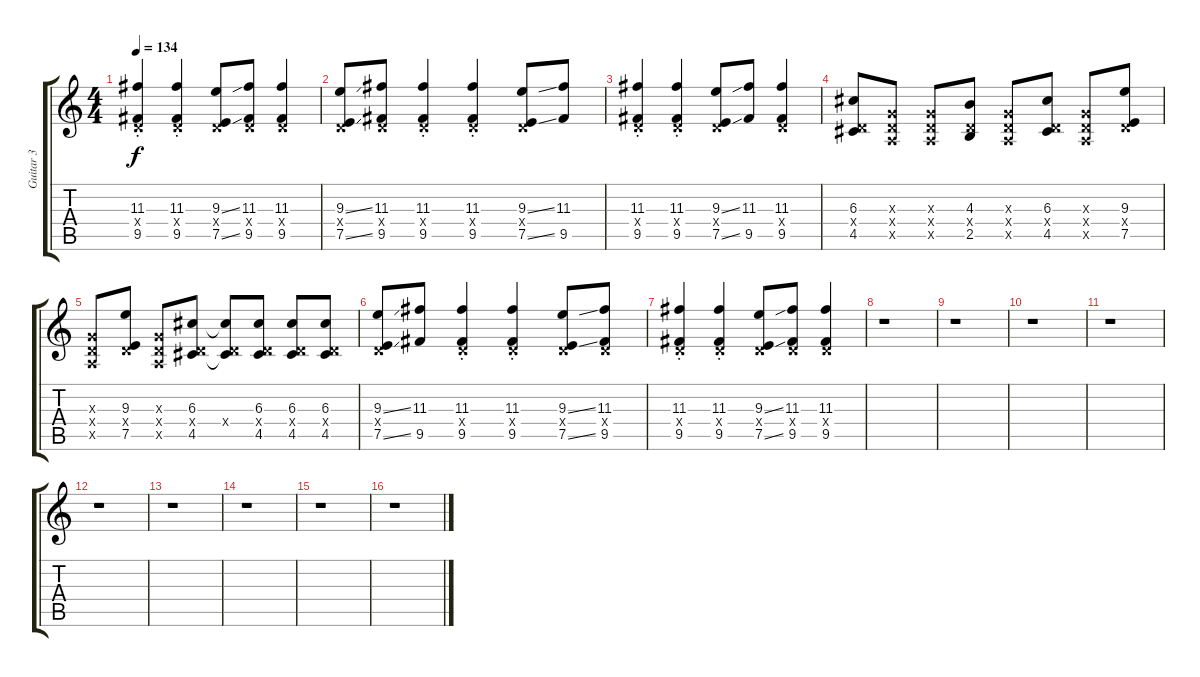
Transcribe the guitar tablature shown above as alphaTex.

\track ("Guitar 3" "Guitar 3") {instrument distortionguitar}
\staff {score tabs}
\tuning (E4 B3 G3 D3 A2 E2) {hide}
\ts (4 4)
\tempo 134
\clef g2
\ks c
(11.3{st} 0.4{x} 9.5{st}).4{dy f} (11.3{st} 0.4{x} 9.5{st}).4 (9.3{ss} 0.4{x} 7.5{ss}).8 (11.3 0.4{x} 9.5).8 (11.3 0.4{x} 9.5).4 |
(9.3{ss} 0.4{x} 7.5{ss}).8 (11.3 0.4{x} 9.5).8 (11.3{st} 0.4{x} 9.5{st}).4 (11.3{st} 0.4{x} 9.5{st}).4 (9.3{ss} 0.4{x} 7.5{ss}).8 (11.3 9.5).8 |
(11.3{st} 0.4{x} 9.5{st}).4 (11.3{st} 0.4{x} 9.5{st}).4 (9.3{ss} 0.4{x} 7.5{ss}).8 (11.3 9.5).8 (11.3 0.4{x} 9.5).4 |
(6.3 0.4{x} 4.5).8 (0.3{x} 0.4{x} 0.5{x}).8 (0.3{x} 0.4{x} 0.5{x}).8 (4.3 0.4{x} 2.5).8 (0.3{x} 0.4{x} 0.5{x}).8 (6.3 0.4{x} 4.5).8 (0.3{x} 0.4{x} 0.5{x}).8 (9.3 0.4{x} 7.5).8 |
(0.3{x} 0.4{x} 0.5{x}).8 (9.3 0.4{x} 7.5).8 (0.3{x} 0.4{x} 0.5{x}).8 (6.3 0.4{x} 4.5).8 (6.3{t} 0.4{x} 4.5{t}).8 (6.3 0.4{x} 4.5).8 (6.3 0.4{x} 4.5).8 (6.3 0.4{x} 4.5).8 |
(9.3{ss} 0.4{x} 7.5{ss}).8 (11.3 9.5).8 (11.3{st} 0.4{x} 9.5{st}).4 (11.3{st} 0.4{x} 9.5{st}).4 (9.3{ss} 0.4{x} 7.5{ss}).8 (11.3 0.4{x} 9.5).8 |
(11.3{st} 0.4{x} 9.5{st}).4 (11.3{st} 0.4{x} 9.5{st}).4 (9.3{ss} 0.4{x} 7.5{ss}).8 (11.3 0.4{x} 9.5).8 (11.3 0.4{x} 9.5).4 |
r.1 |
r.1 |
r.1 |
r.1 |
r.1 |
r.1 |
r.1 |
r.1 |
r.1
